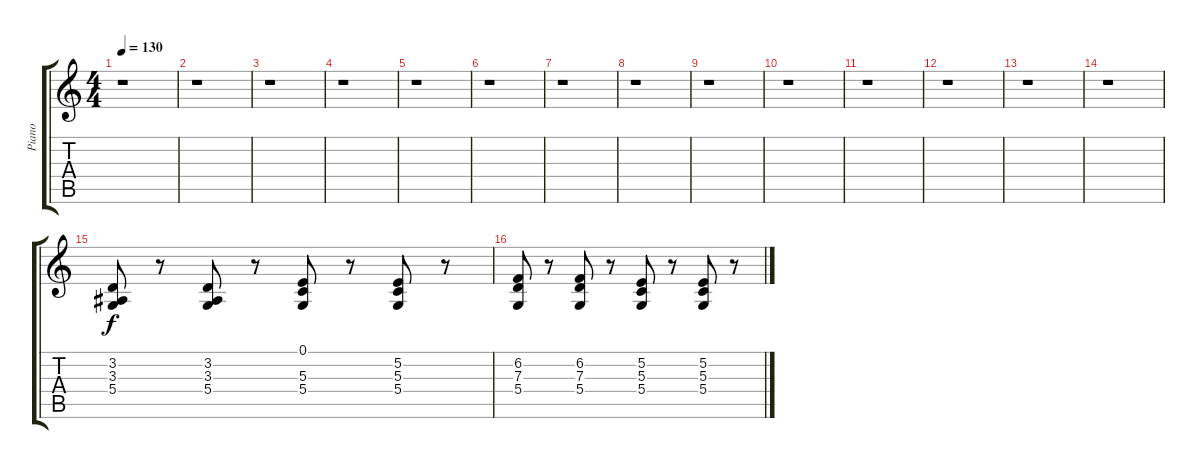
\track ("Piano" "Piano") {instrument electricgrandpiano}
\staff {score tabs}
\tuning (E4 B3 G3 D3 A2 E2) {hide}
\ts (4 4)
\tempo 130
\clef g2
\ks c
r.1{dy f} |
r.1 |
r.1 |
r.1 |
r.1 |
r.1 |
r.1 |
r.1 |
r.1 |
r.1 |
r.1 |
r.1 |
r.1 |
r.1 |
(3.2 3.3 5.4).8 r.8 (3.2 3.3 5.4).8 r.8 (0.1 5.3 5.4).8 r.8 (5.2 5.3 5.4).8 r.8 |
(6.2 7.3 5.4).8 r.8 (6.2 7.3 5.4).8 r.8 (5.2 5.3 5.4).8 r.8 (5.2 5.3 5.4).8 r.8
